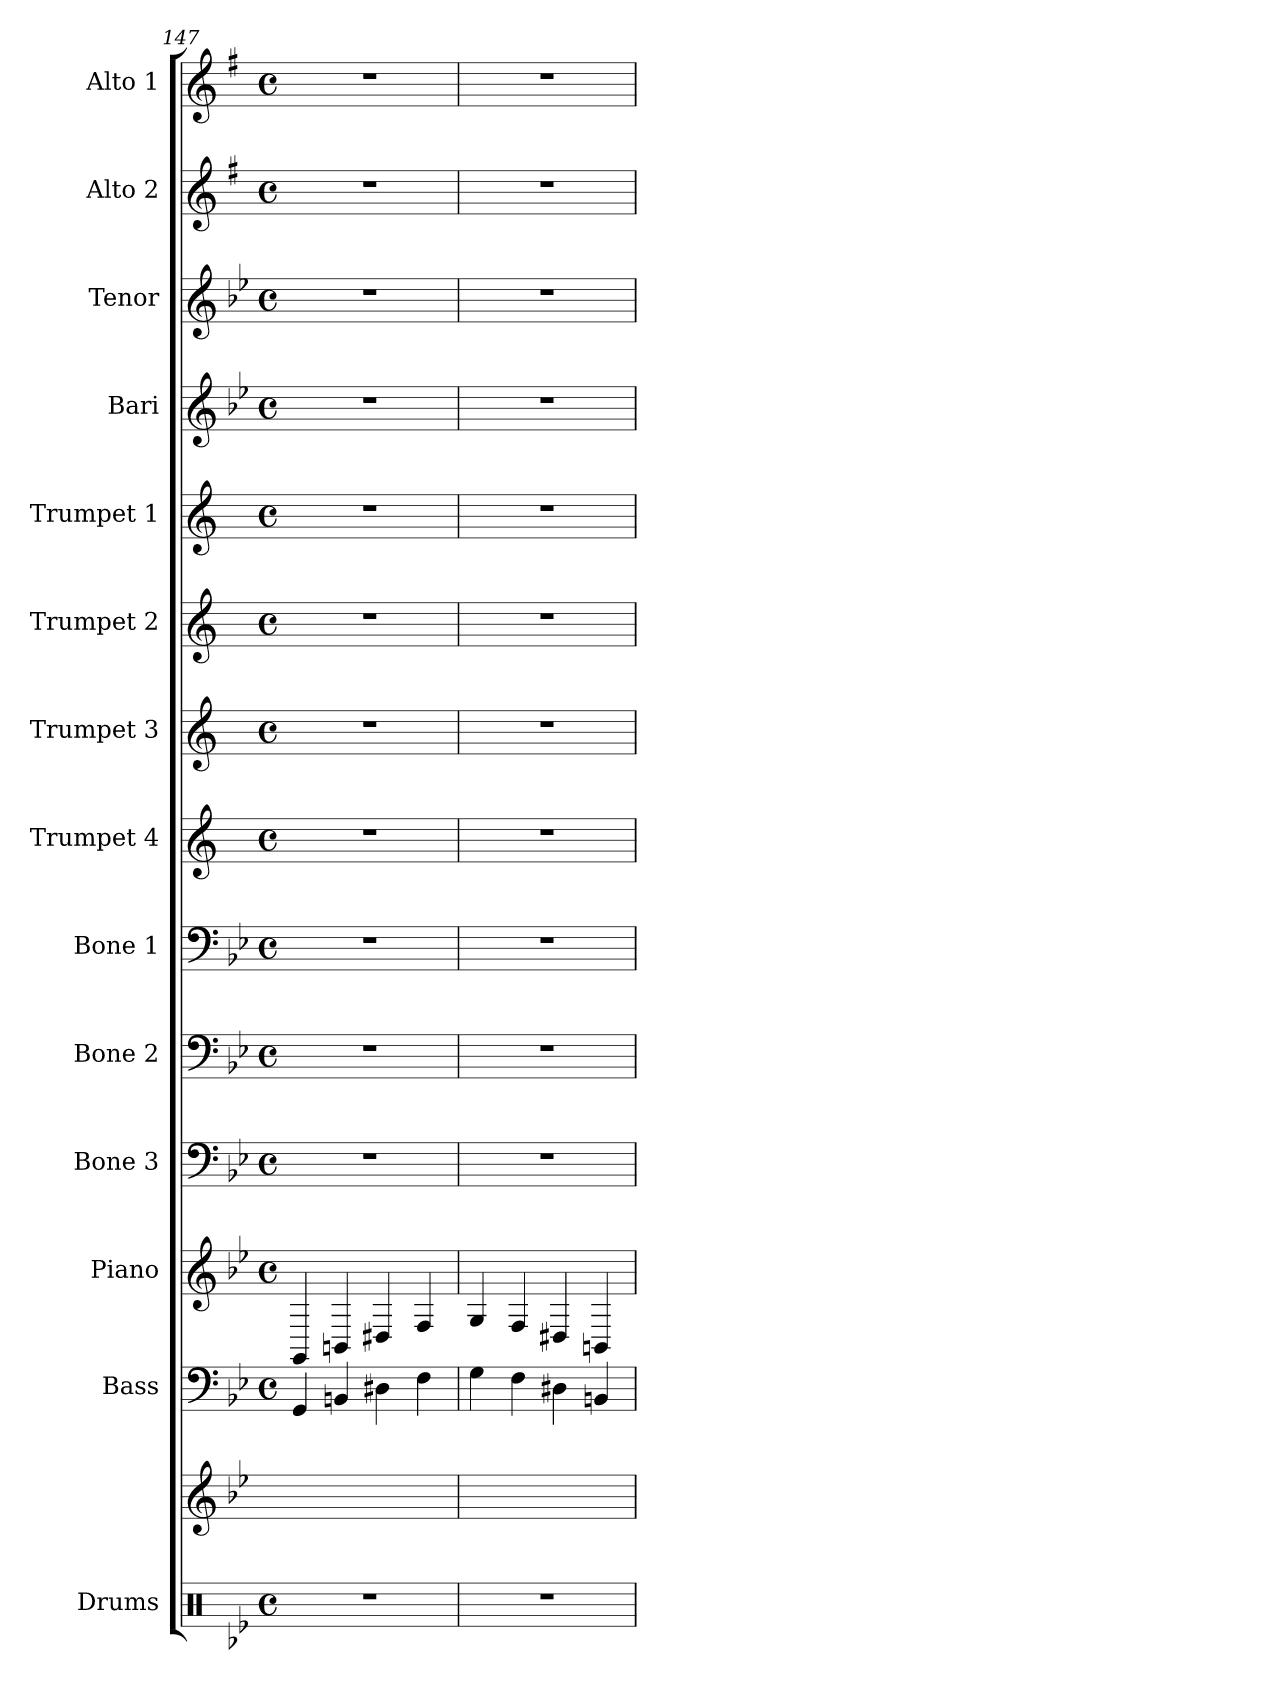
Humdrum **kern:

**kern	**kern	**kern	**kern	**kern	**kern	**kern	**kern	**kern	**kern	**kern	**kern	**kern	**kern	**kern
*part15	*part14	*part13	*part12	*part11	*part10	*part9	*part8	*part7	*part6	*part5	*part4	*part3	*part2	*part1
*staff15	*staff14	*staff13	*staff12	*staff11	*staff10	*staff9	*staff8	*staff7	*staff6	*staff5	*staff4	*staff3	*staff2	*staff1
*I"Drums	*	*I"Bass	*I"Piano	*I"Bone 3	*I"Bone 2	*I"Bone 1	*I"Trumpet 4	*I"Trumpet 3	*I"Trumpet 2	*I"Trumpet 1	*I"Bari	*I"Tenor	*I"Alto 2	*I"Alto 1
*	*	*	*	*	*	*	*I'Tpt	*	*I'Tpt	*I'Tpt	*	*	*	*
*clefX	*clefG2	*clefF4	*clefG2	*clefF4	*clefF4	*clefF4	*clefG2	*clefG2	*clefG2	*clefG2	*clefG2	*clefG2	*clefG2	*clefG2
*	*	*ITrd7c12	*ITrd8c14	*	*	*	*ITrd1c2	*ITrd1c2	*ITrd1c2	*ITrd1c2	*ITrd12c21	*ITrd8c14	*ITrd5c9	*ITrd5c9
*k[b-e-]	*k[b-e-]	*k[b-e-]	*k[b-e-]	*k[b-e-]	*k[b-e-]	*k[b-e-]	*k[b-e-]	*k[b-e-]	*k[b-e-]	*k[b-e-]	*k[b-e-]	*k[b-e-]	*k[b-e-]	*k[b-e-]
*B-:	*B-:	*B-:	*B-:	*B-:	*B-:	*B-:	*B-:	*B-:	*B-:	*B-:	*B-:	*B-:	*B-:	*B-:
*M4/4	*	*M4/4	*M4/4	*M4/4	*M4/4	*M4/4	*M4/4	*M4/4	*M4/4	*M4/4	*M4/4	*M4/4	*M4/4	*M4/4
*met(c)	*	*met(c)	*met(c)	*met(c)	*met(c)	*met(c)	*met(c)	*met(c)	*met(c)	*met(c)	*met(c)	*met(c)	*met(c)	*met(c)
=147	=147	=147	=147	=147	=147	=147	=147	=147	=147	=147	=147	=147	=147	=147
1r	1ryy	4GGG/	4GGG/	1r	1r	1r	1r	1r	1r	1r	1r	1r	1r	1r
.	.	4BBBn/	4BBBn/	.	.	.	.	.	.	.	.	.	.	.
.	.	4DD#X\	4DD#X/	.	.	.	.	.	.	.	.	.	.	.
.	.	4FF\	4FF/	.	.	.	.	.	.	.	.	.	.	.
=148	=148	=148	=148	=148	=148	=148	=148	=148	=148	=148	=148	=148	=148	=148
1r	1ryy	4GG\	4GG/	1r	1r	1r	1r	1r	1r	1r	1r	1r	1r	1r
.	.	4FF\	4FF/	.	.	.	.	.	.	.	.	.	.	.
.	.	4DD#X\	4DD#X/	.	.	.	.	.	.	.	.	.	.	.
.	.	4BBBn/	4BBBn/	.	.	.	.	.	.	.	.	.	.	.
=	=	=	=	=	=	=	=	=	=	=	=	=	=	=
*-	*-	*-	*-	*-	*-	*-	*-	*-	*-	*-	*-	*-	*-	*-
